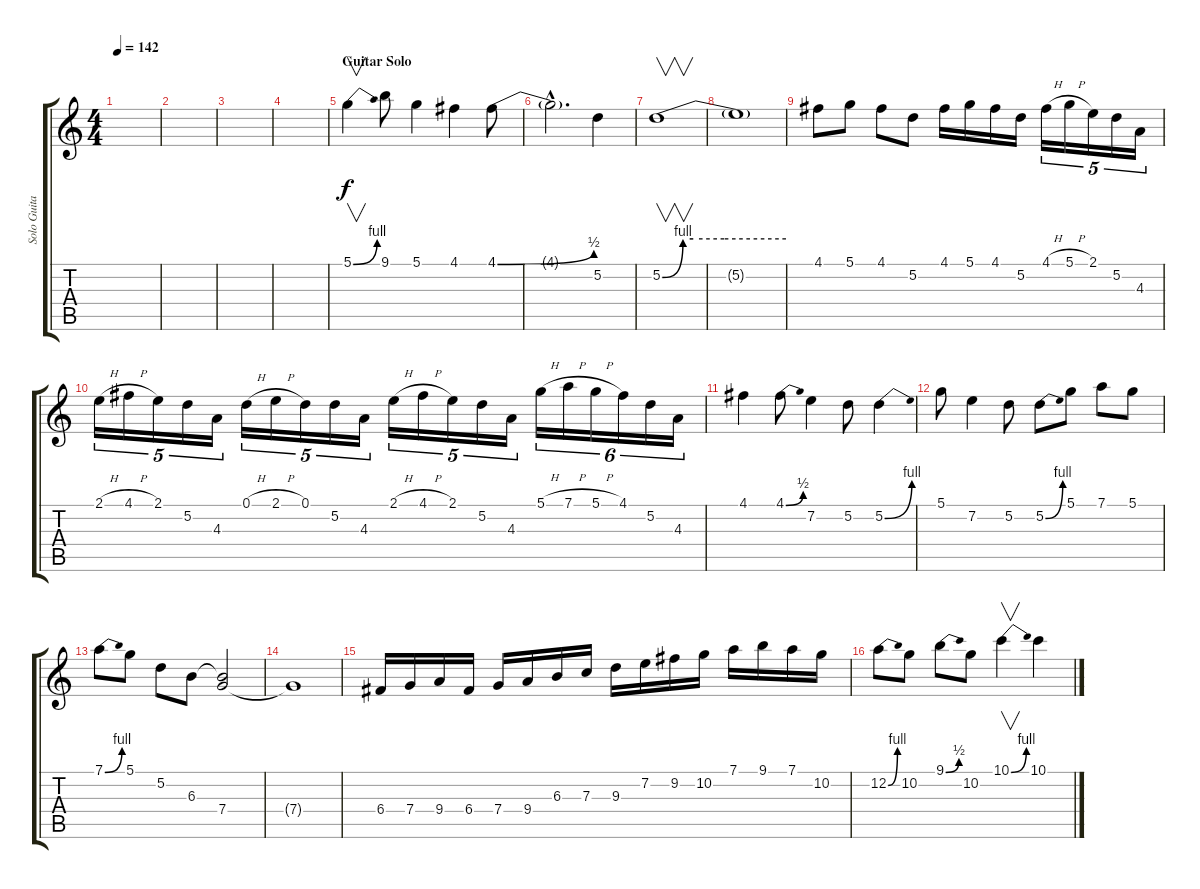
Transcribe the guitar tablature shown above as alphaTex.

\track ("Solo Guitar" "Solo Guita") {instrument distortionguitar}
\staff {score tabs}
\tuning (D4 A3 F3 C3 G2 C2) {hide}
\ts (4 4)
\tempo 142
\clef g2
\ks c
|
|
|
|
\section ("" "Guitar Solo")
5.1{be (bend 0 0 60 4)}.4{v} 9.1.8 5.1.4 4.1.4 4.1{be (bend 0 0 60 2)}.8 |
4.1{hac t}.2{d} 5.2.4 |
5.2{be (custom 0 0 10 4 15 4 30 4 60 4)}.1{v} |
5.2{t}.1 |
4.1.8 5.1.8 4.1.8 5.2.8 4.1.16 5.1.16 4.1.16 5.2.16 4.1{h}.16{tu (5 4)} 5.1{h}.16{tu (5 4)} 2.1.16{tu (5 4)} 5.2.16{tu (5 4)} 4.3.16{tu (5 4)} |
2.1{h}.16{tu (5 4)} 4.1{h}.16{tu (5 4)} 2.1.16{tu (5 4)} 5.2.16{tu (5 4)} 4.3.16{tu (5 4)} 0.1{h}.16{tu (5 4)} 2.1{h}.16{tu (5 4)} 0.1.16{tu (5 4)} 5.2.16{tu (5 4)} 4.3.16{tu (5 4)} 2.1{h}.16{tu (5 4)} 4.1{h}.16{tu (5 4)} 2.1.16{tu (5 4)} 5.2.16{tu (5 4)} 4.3.16{tu (5 4)} 5.1{h}.16{tu (6 4)} 7.1{h}.16{tu (6 4)} 5.1{h}.16{tu (6 4)} 4.1.16{tu (6 4)} 5.2.16{tu (6 4)} 4.3.16{tu (6 4)} |
4.1.4 4.1{be (bend 0 0 60 2)}.8 7.2.4 5.2.8 5.2{be (bend 0 0 60 4)}.4 |
5.1.8 7.2.4 5.2.8 5.2{be (bend 0 0 60 4)}.8 5.1.8 7.1.8 5.1.8 |
7.1{be (bend 0 0 60 4)}.8 5.1.8 5.2.8 6.3.8 (6.3{t} 7.4).2 |
7.4{t}.1 |
6.4.16 7.4.16 9.4.16 6.4.16 7.4.16 9.4.16 6.3.16 7.3.16 9.3.16 7.2.16 9.2.16 10.2.16 7.1.16 9.1.16 7.1.16 10.2.16 |
12.2{be (bend 0 0 60 4)}.8 10.2.8 9.1{be (bend 0 0 60 2)}.8 10.2.8 10.1{be (bend 0 0 60 4)}.4{v} 10.1.4
